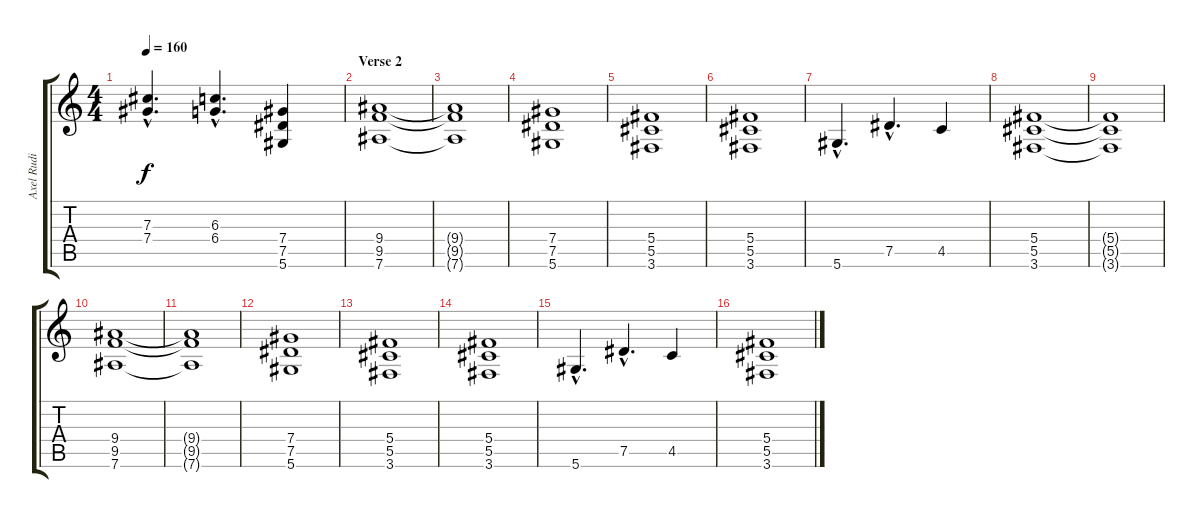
\track ("Axel Rudi Pell - Guitar 2" "Axel Rudi ") {instrument distortionguitar}
\staff {score tabs}
\tuning (Eb4 Bb3 Gb3 Db3 Ab2 Eb2) {hide}
\ts (4 4)
\tempo 160
\clef g2
\ks c
(7.3{hac} 7.4{hac}).4{d dy f} (6.3{hac} 6.4{hac}).4{d} (7.4 7.5 5.6).4 |
\section ("" "Verse 2")
(9.4 9.5 7.6).1 |
(9.4{t} 9.5{t} 7.6{t}).1 |
(7.4 7.5 5.6).1 |
(5.4 5.5 3.6).1 |
(5.4 5.5 3.6).1 |
5.6{hac}.4{d} 7.5{hac}.4{d} 4.5.4 |
(5.4 5.5 3.6).1 |
(5.4{t} 5.5{t} 3.6{t}).1 |
(9.4 9.5 7.6).1 |
(9.4{t} 9.5{t} 7.6{t}).1 |
(7.4 7.5 5.6).1 |
(5.4 5.5 3.6).1 |
(5.4 5.5 3.6).1 |
5.6{hac}.4{d} 7.5{hac}.4{d} 4.5.4 |
(5.4 5.5 3.6).1
